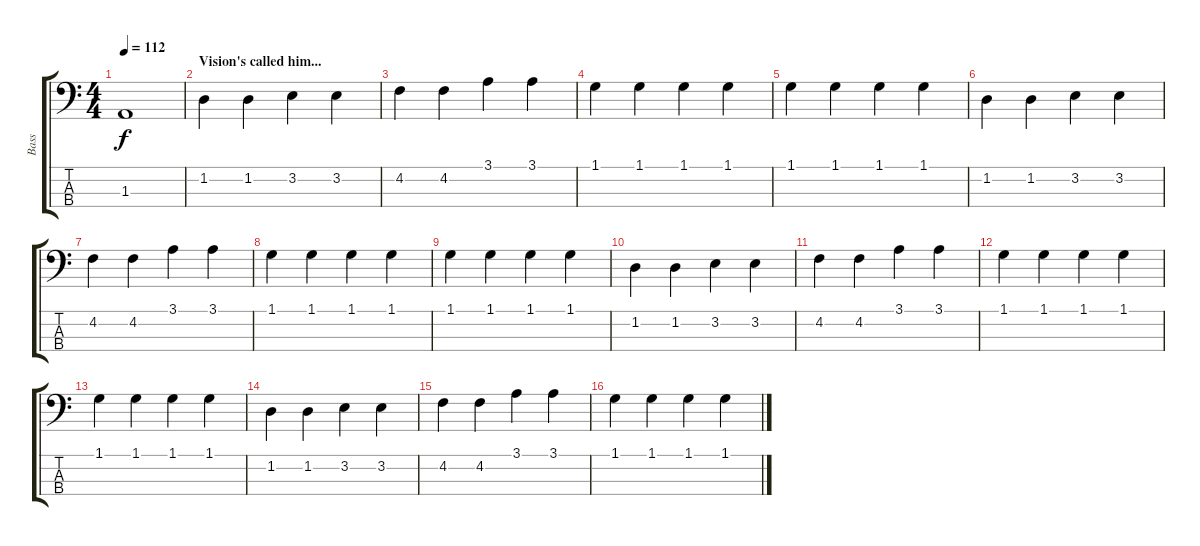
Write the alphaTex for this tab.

\track ("Bass" "Bass") {instrument electricbassfinger}
\staff {score tabs}
\tuning (Gb2 Db2 Ab1 Eb1) {hide}
\ts (4 4)
\tempo 112
\clef f4
\ks c
1.3{t}.1{dy f} |
\section ("" "Vision's called him...")
1.2.4 1.2.4 3.2.4 3.2.4 |
4.2.4 4.2.4 3.1.4 3.1.4 |
1.1.4 1.1.4 1.1.4 1.1.4 |
1.1.4 1.1.4 1.1.4 1.1.4 |
1.2.4 1.2.4 3.2.4 3.2.4 |
4.2.4 4.2.4 3.1.4 3.1.4 |
1.1.4 1.1.4 1.1.4 1.1.4 |
1.1.4 1.1.4 1.1.4 1.1.4 |
1.2.4 1.2.4 3.2.4 3.2.4 |
4.2.4 4.2.4 3.1.4 3.1.4 |
1.1.4 1.1.4 1.1.4 1.1.4 |
1.1.4 1.1.4 1.1.4 1.1.4 |
1.2.4 1.2.4 3.2.4 3.2.4 |
4.2.4 4.2.4 3.1.4 3.1.4 |
1.1.4 1.1.4 1.1.4 1.1.4
